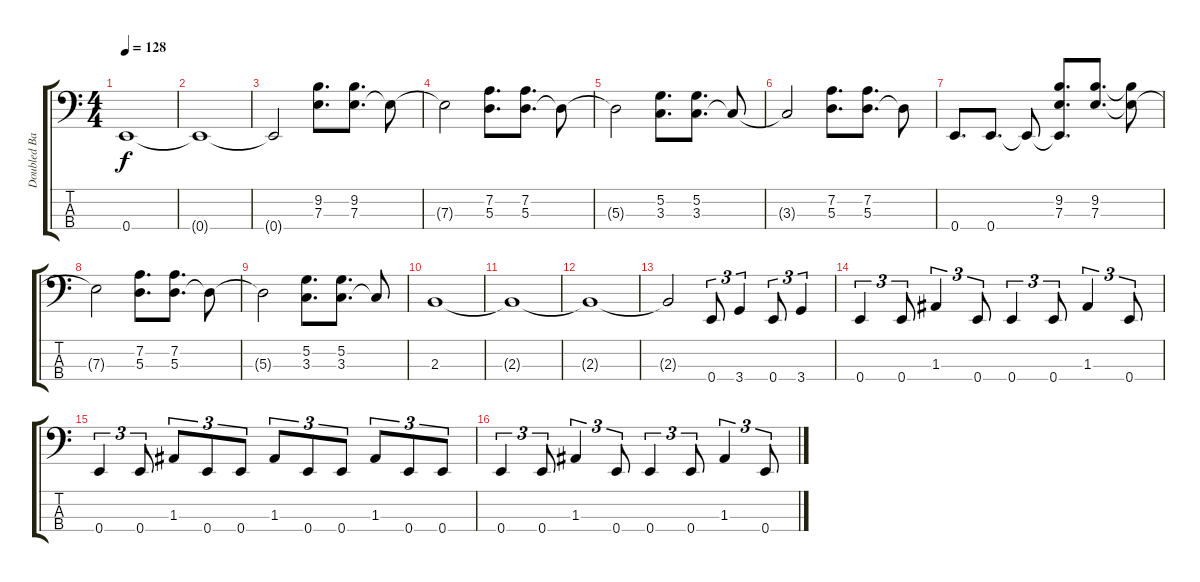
\track ("Doubled Bass" "Doubled Ba") {instrument electricbassfinger}
\staff {score tabs}
\tuning (G2 D2 A1 E1) {hide}
\ts (4 4)
\tempo 128
\clef f4
\ks c
0.4{t}.1{dy f} |
0.4{t}.1 |
0.4{t}.2 (9.2 7.3).8{d} (9.2 7.3).8{d} 7.3{t}.8 |
7.3{t}.2 (7.2 5.3).8{d} (7.2 5.3).8{d} 5.3{t}.8 |
5.3{t}.2 (5.2 3.3).8{d} (5.2 3.3).8{d} 3.3{t}.8 |
3.3{t}.2 (7.2 5.3).8{d} (7.2 5.3).8{d} 5.3{t}.8 |
0.4.8{d} 0.4.8{d} 0.4{t}.8 (9.2 7.3 0.4{t}).8{d} (9.2 7.3).8{d} (9.2{t} 7.3{t}).8 |
7.3{t}.2 (7.2 5.3).8{d} (7.2 5.3).8{d} 5.3{t}.8 |
5.3{t}.2 (5.2 3.3).8{d} (5.2 3.3).8{d} 3.3{t}.8 |
2.3.1 |
2.3{t}.1 |
2.3{t}.1 |
2.3{t}.2 0.4.8{tu (3 2)} 3.4.4{tu (3 2)} 0.4.8{tu (3 2)} 3.4.4{tu (3 2)} |
0.4.4{tu (3 2)} 0.4.8{tu (3 2)} 1.3.4{tu (3 2)} 0.4.8{tu (3 2)} 0.4.4{tu (3 2)} 0.4.8{tu (3 2)} 1.3.4{tu (3 2)} 0.4.8{tu (3 2)} |
0.4.4{tu (3 2)} 0.4.8{tu (3 2)} 1.3.8{tu (3 2)} 0.4.8{tu (3 2)} 0.4.8{tu (3 2)} 1.3.8{tu (3 2)} 0.4.8{tu (3 2)} 0.4.8{tu (3 2)} 1.3.8{tu (3 2)} 0.4.8{tu (3 2)} 0.4.8{tu (3 2)} |
0.4.4{tu (3 2)} 0.4.8{tu (3 2)} 1.3.4{tu (3 2)} 0.4.8{tu (3 2)} 0.4.4{tu (3 2)} 0.4.8{tu (3 2)} 1.3.4{tu (3 2)} 0.4.8{tu (3 2)}
